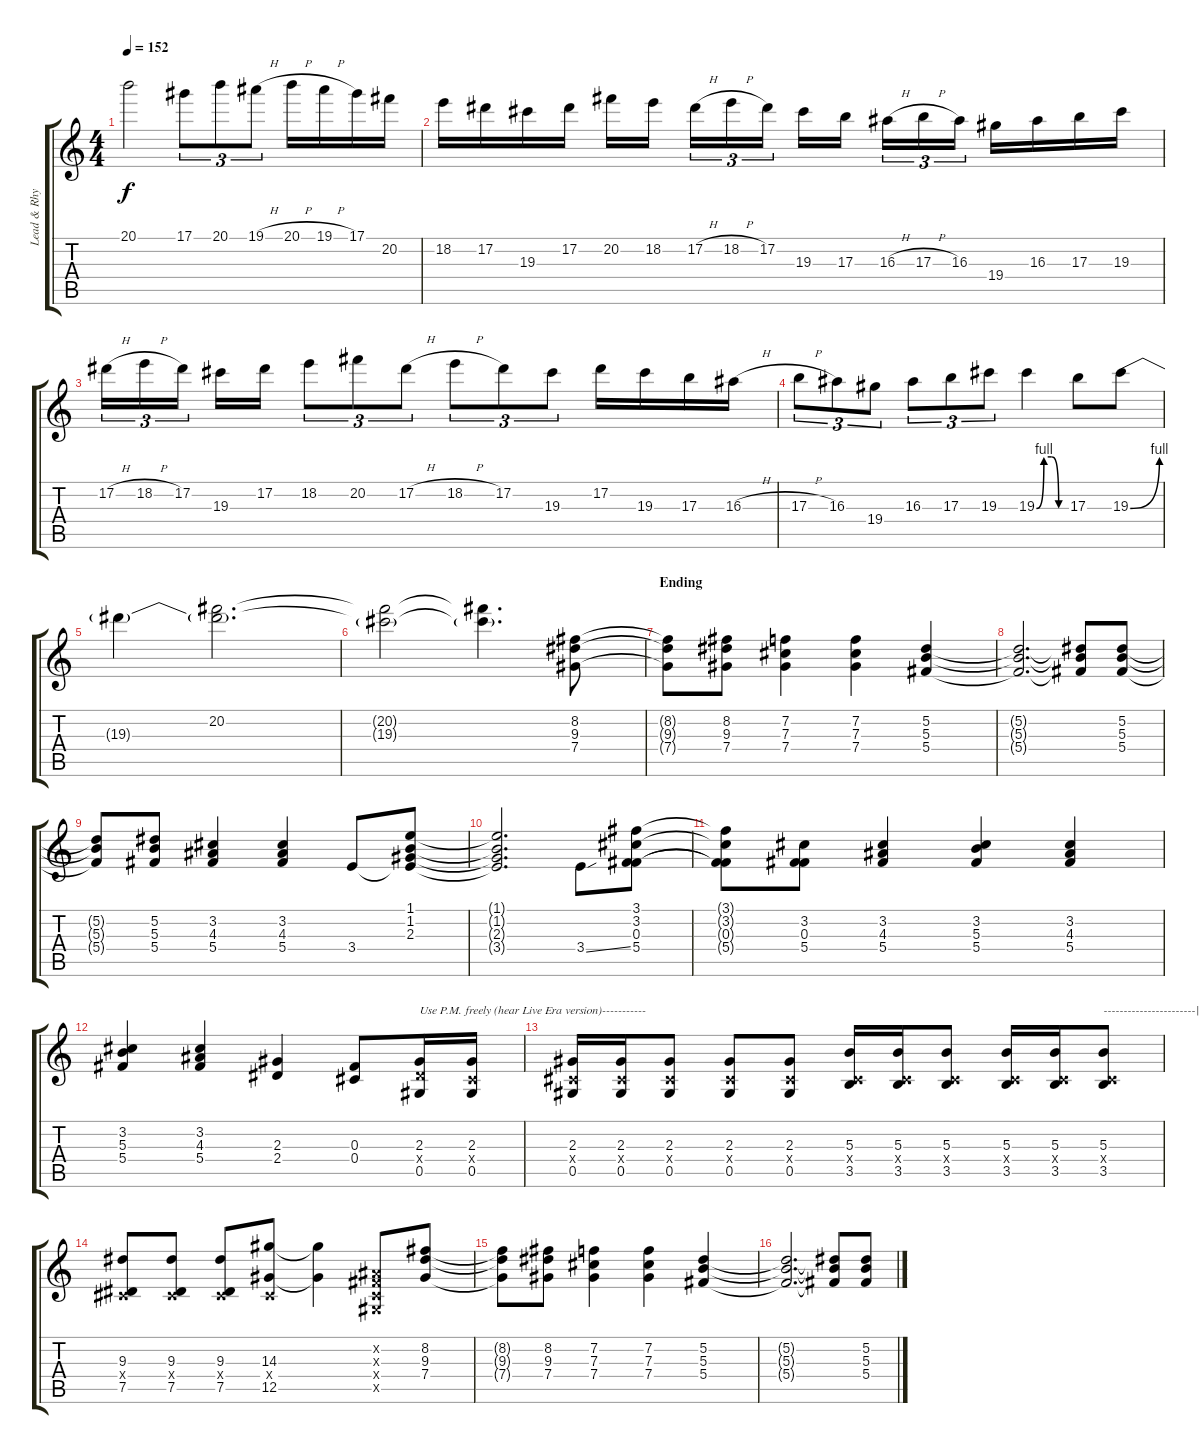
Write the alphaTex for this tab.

\track ("Lead & Rhythm Guitar - Slash" "Lead & Rhy") {instrument distortionguitar}
\staff {score tabs}
\tuning (Eb4 Bb3 Gb3 Db3 Ab2 Eb2) {hide}
\ts (4 4)
\tempo 152
\clef g2
\ks c
20.1{t}.2{dy f} 17.1.8{tu (3 2)} 20.1.8{tu (3 2)} 19.1{h}.8{tu (3 2)} 20.1{h}.16 19.1{h}.16 17.1.16 20.2.16 |
18.2.16 17.2.16 19.3.16 17.2.16 20.2.16 18.2.16 17.2{h}.16{tu (3 2)} 18.2{h}.16{tu (3 2)} 17.2.16{tu (3 2)} 19.3.16 17.3.16 16.3{h}.16{tu (3 2)} 17.3{h}.16{tu (3 2)} 16.3.16{tu (3 2)} 19.4.16 16.3.16 17.3.16 19.3.16 |
17.2{h}.16{tu (3 2)} 18.2{h}.16{tu (3 2)} 17.2.16{tu (3 2)} 19.3.16 17.2.16 18.2.8{tu (3 2)} 20.2.8{tu (3 2)} 17.2{h}.8{tu (3 2)} 18.2{h}.8{tu (3 2)} 17.2.8{tu (3 2)} 19.3.8{tu (3 2)} 17.2.16 19.3.16 17.3.16 16.3{h}.16 |
17.3{h}.8{tu (3 2)} 16.3.8{tu (3 2)} 19.4.8{tu (3 2)} 16.3.8{tu (3 2)} 17.3.8{tu (3 2)} 19.3.8{tu (3 2)} 19.3{be (custom 0 0 15 4 30 4 45 0 60 0)}.4 17.3.8 19.3{be (bend 0 0 60 4)}.8 |
19.3{t}.4 (20.2 19.3{t}).2{d} |
(20.2{t} 19.3{t}).2{volume 12 balance 15} (20.2{t} 19.3{t}).4{d} (8.2 9.3 7.4).8 |
\section ("" "Ending")
(8.2{t} 9.3{t} 7.4{t}).8 (8.2 9.3 7.4).8 (7.2 7.3 7.4).4 (7.2 7.3 7.4).4 (5.2 5.3 5.4).4 |
(5.2{t} 5.3{t} 5.4{t}).2{d} (5.2{t} 5.3{t} 5.4{t}).8 (5.2 5.3 5.4).8 |
(5.2{t} 5.3{t} 5.4{t}).8 (5.2 5.3 5.4).8 (3.2 4.3 5.4).4 (3.2 4.3 5.4).4 3.4.8 (1.1 1.2 2.3 3.4{t}).8 |
(1.1{t} 1.2{t} 2.3{t} 3.4{t}).2{d} 3.4{ss}.8 (3.1 3.2 0.3 5.4).8 |
(3.1{t} 3.2{t} 0.3{t} 5.4{t}).8 (3.2 0.3 5.4).8 (3.2 4.3 5.4).4 (3.2 5.3 5.4).4 (3.2 4.3 5.4).4 |
(3.2 5.3 5.4).4 (3.2 4.3 5.4).4 (2.3 2.4).4 (0.3 0.4).8 (2.3 2.4{x} 0.5).16{txt "Use P.M. freely (hear Live Era version)-----------"} (2.3 0.4{x} 0.5).16 |
(2.3 0.4{x} 0.5).16 (2.3 0.4{x} 0.5).16 (2.3 0.4{x} 0.5).8 (2.3 0.4{x} 0.5).8 (2.3 0.4{x} 0.5).8 (5.3 0.4{x} 3.5).16 (5.3 0.4{x} 3.5).16 (5.3 0.4{x} 3.5).8 (5.3 0.4{x} 3.5).16 (5.3 0.4{x} 3.5).16 (5.3 0.4{x} 3.5).8{txt "-----------------------|"} |
(9.3 0.4{x} 7.5).8 (9.3 0.4{x} 7.5).8 (9.3 0.4{x} 7.5).8 (14.3 0.4{x} 12.5).8 (14.3{t} 12.5{t}).4 (0.2{x} 0.3{x} 0.4{x} 0.5{x}).8 (8.2 9.3 7.4).8 |
(8.2{t} 9.3{t} 7.4{t}).8 (8.2 9.3 7.4).8 (7.2 7.3 7.4).4 (7.2 7.3 7.4).4 (5.2 5.3 5.4).4 |
(5.2{t} 5.3{t} 5.4{t}).2{d} (5.2{t} 5.3{t} 5.4{t}).8 (5.2 5.3 5.4).8
